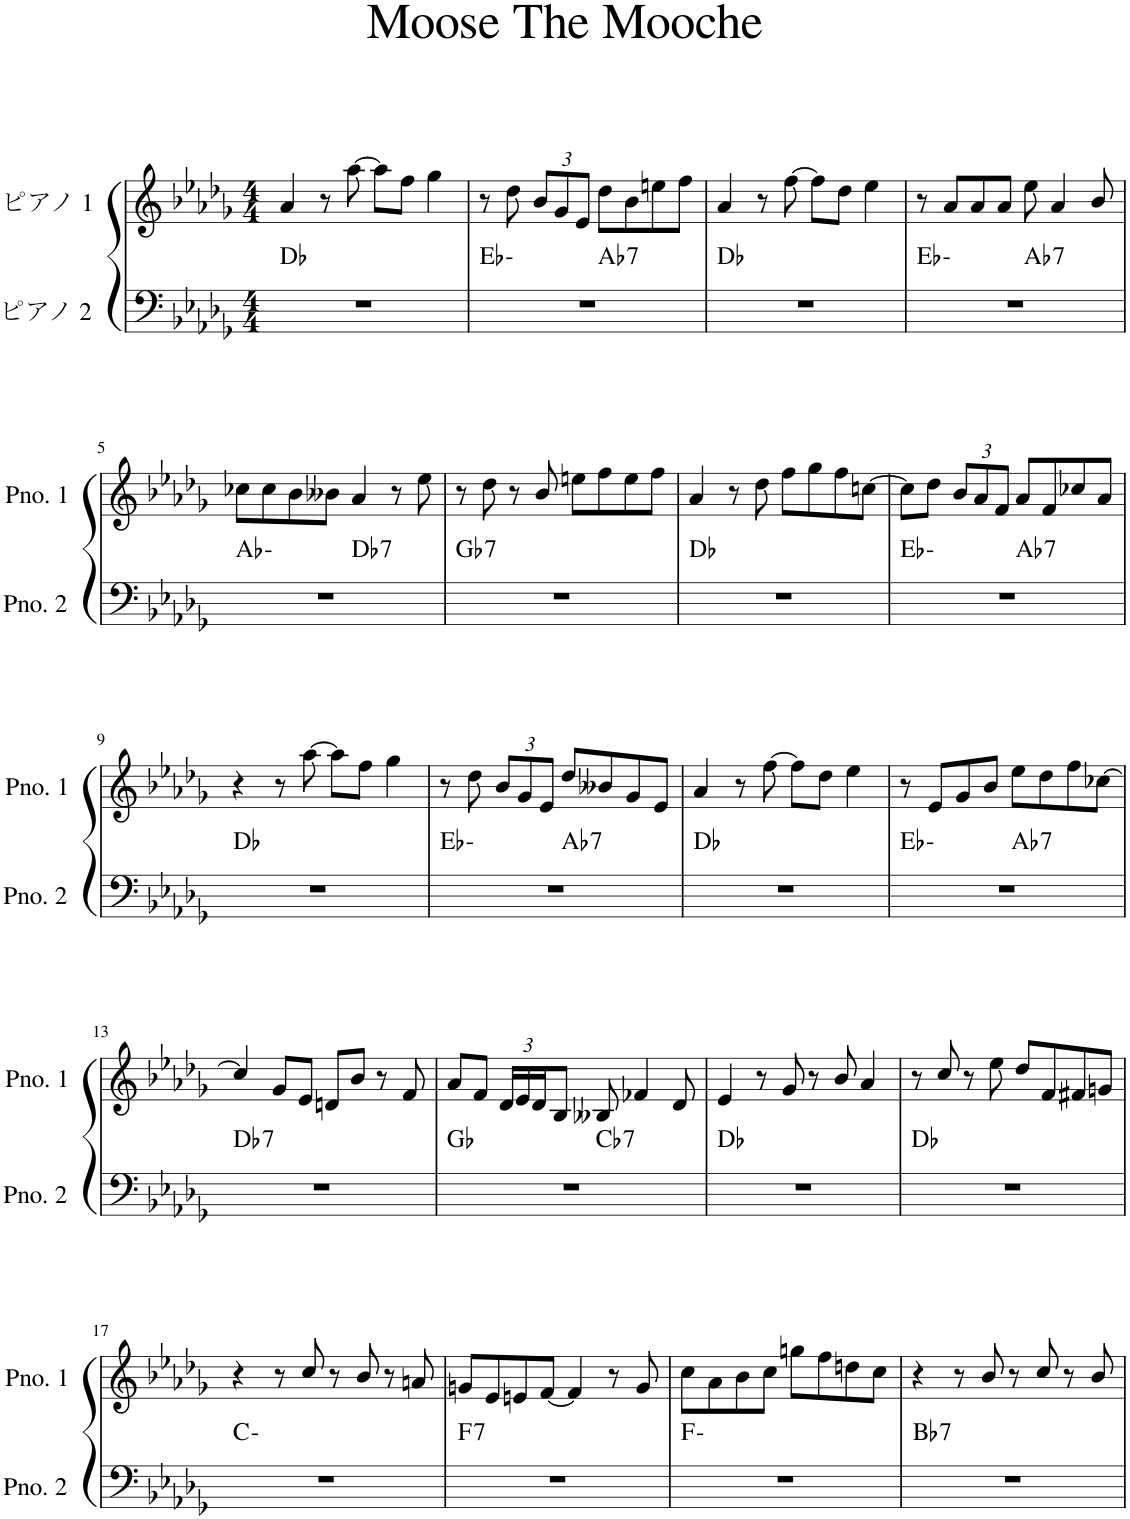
**kern	**harte	**kern
*part2	*part2	*part1
*staff2	*	*staff1
*I"ピアノ 2	*	*I"ピアノ 1
*clefF4	*	*clefG2
*k[b-e-a-d-g-]	*	*k[b-e-a-d-g-]
*M4/4	*	*M4/4
=1	=1	=1
1r	Db:maj	4a-/
.	.	8r
.	.	[8aa-\
.	.	8aa-\L]
.	.	8ff\J
.	.	4gg-\
=2	=2	=2
*^	*	*
1r	2ryy	Eb:min	8r
.	.	.	8dd-\
*	*	*	*Xbrackettup
.	.	.	12b-/L
.	.	.	12g-/
.	.	.	12e-/J
!	!	!LO:H:kt=7	!
.	2ryy	Ab:7	8dd-\L
.	.	.	8b-\
.	.	.	8een\
.	.	.	8ff\J
*v	*v	*	*
=3	=3	=3
1r	Db:maj	4a-/
.	.	8r
.	.	[8ff\
.	.	8ff\L]
.	.	8dd-\J
.	.	4ee-\
=4	=4	=4
*^	*	*
1r	2ryy	Eb:min	8r
.	.	.	8a-/L
.	.	.	8a-/
.	.	.	8a-/J
!	!	!LO:H:kt=7	!
.	2ryy	Ab:7	8ee-\
.	.	.	4a-/
.	.	.	8b-/
!!LO:LB:g=z
=5	=5	=5	=5
1r	2ryy	Ab:min	8cc-X\L
.	.	.	8cc-\
.	.	.	8b-\
.	.	.	8b--X\J
!	!	!LO:H:kt=7	!
.	2ryy	Db:7	4a-/
.	.	.	8r
.	.	.	8ee-\
=6	=6	=6	=6
!	!	!LO:H:kt=7	!
*v	*v	*	*
1r	Gb:7	8r
.	.	8dd-\
.	.	8r
.	.	8b-/
.	.	8een\L
.	.	8ff\
.	.	8ee\
.	.	8ff\J
=7	=7	=7
1r	Db:maj	4a-/
.	.	8r
.	.	8dd-\
.	.	8ff\L
.	.	8gg-\
.	.	8ff\
.	.	[8ccn\J
=8	=8	=8
*^	*	*
1r	2ryy	Eb:min	8cc\L]
.	.	.	8dd-\J
.	.	.	12b-/L
.	.	.	12a-/
.	.	.	12f/J
!	!	!LO:H:kt=7	!
.	2ryy	Ab:7	8a-/L
.	.	.	8f/
.	.	.	8cc-X/
.	.	.	8a-/J
*v	*v	*	*
!!LO:LB:g=z
=9	=9	=9
1r	Db:maj	4r
.	.	8r
.	.	[8aa-\
.	.	8aa-\L]
.	.	8ff\J
.	.	4gg-\
=10	=10	=10
*^	*	*
1r	2ryy	Eb:min	8r
.	.	.	8dd-\
.	.	.	12b-/L
.	.	.	12g-/
.	.	.	12e-/J
!	!	!LO:H:kt=7	!
.	2ryy	Ab:7	8dd-/L
.	.	.	8b--X/
.	.	.	8g-/
.	.	.	8e-/J
*v	*v	*	*
=11	=11	=11
1r	Db:maj	4a-/
.	.	8r
.	.	[8ff\
.	.	8ff\L]
.	.	8dd-\J
.	.	4ee-\
=12	=12	=12
*^	*	*
1r	2ryy	Eb:min	8r
.	.	.	8e-/L
.	.	.	8g-/
.	.	.	8b-/J
!	!	!LO:H:kt=7	!
.	2ryy	Ab:7	8ee-\L
.	.	.	8dd-\
.	.	.	8ff\
.	.	.	[8cc-X\J
!!LO:LB:g=z
=13	=13	=13	=13
!	!	!LO:H:kt=7	!
*v	*v	*	*
1r	Db:7	4cc-/]
.	.	8g-/L
.	.	8e-/J
.	.	8dn/L
.	.	8b-/J
.	.	8r
.	.	8f/
=14	=14	=14
*^	*	*
1r	2ryy	Gb:maj	8a-/L
.	.	.	8f/J
.	.	.	24d-/LL
.	.	.	24e-/
.	.	.	24d-/J
.	.	.	8B-/J
!	!	!LO:H:kt=7	!
.	2ryy	Cb:7	8B--X/
.	.	.	4f-X/
.	.	.	8d-/
*v	*v	*	*
=15	=15	=15
1r	Db:maj	4e-/
.	.	8r
.	.	8g-/
.	.	8r
.	.	8b-/
.	.	4a-/
=16	=16	=16
1r	Db:maj	8r
.	.	8cc/
.	.	8r
.	.	8ee-\
.	.	8dd-/L
.	.	8f/
.	.	8f#X/
.	.	8gn/J
!!LO:LB:g=z
=17	=17	=17
1r	C:min	4r
.	.	8r
.	.	8cc/
.	.	8r
.	.	8b-/
.	.	8r
.	.	8an/
=18	=18	=18
!	!LO:H:kt=7	!
1r	F:7	8gn/L
.	.	8e-/
.	.	8en/
.	.	[8f/J
.	.	4f/]
.	.	8r
.	.	8g/
=19	=19	=19
1r	F:min	8cc\L
.	.	8a-\
.	.	8b-\
.	.	8cc\J
.	.	8ggn\L
.	.	8ff\
.	.	8ddn\
.	.	8cc\J
=20	=20	=20
!	!LO:H:kt=7	!
1r	Bb:7	4r
.	.	8r
.	.	8b-/
.	.	8r
.	.	8cc/
.	.	8r
.	.	8b-/
=	=	=
*-	*-	*-
